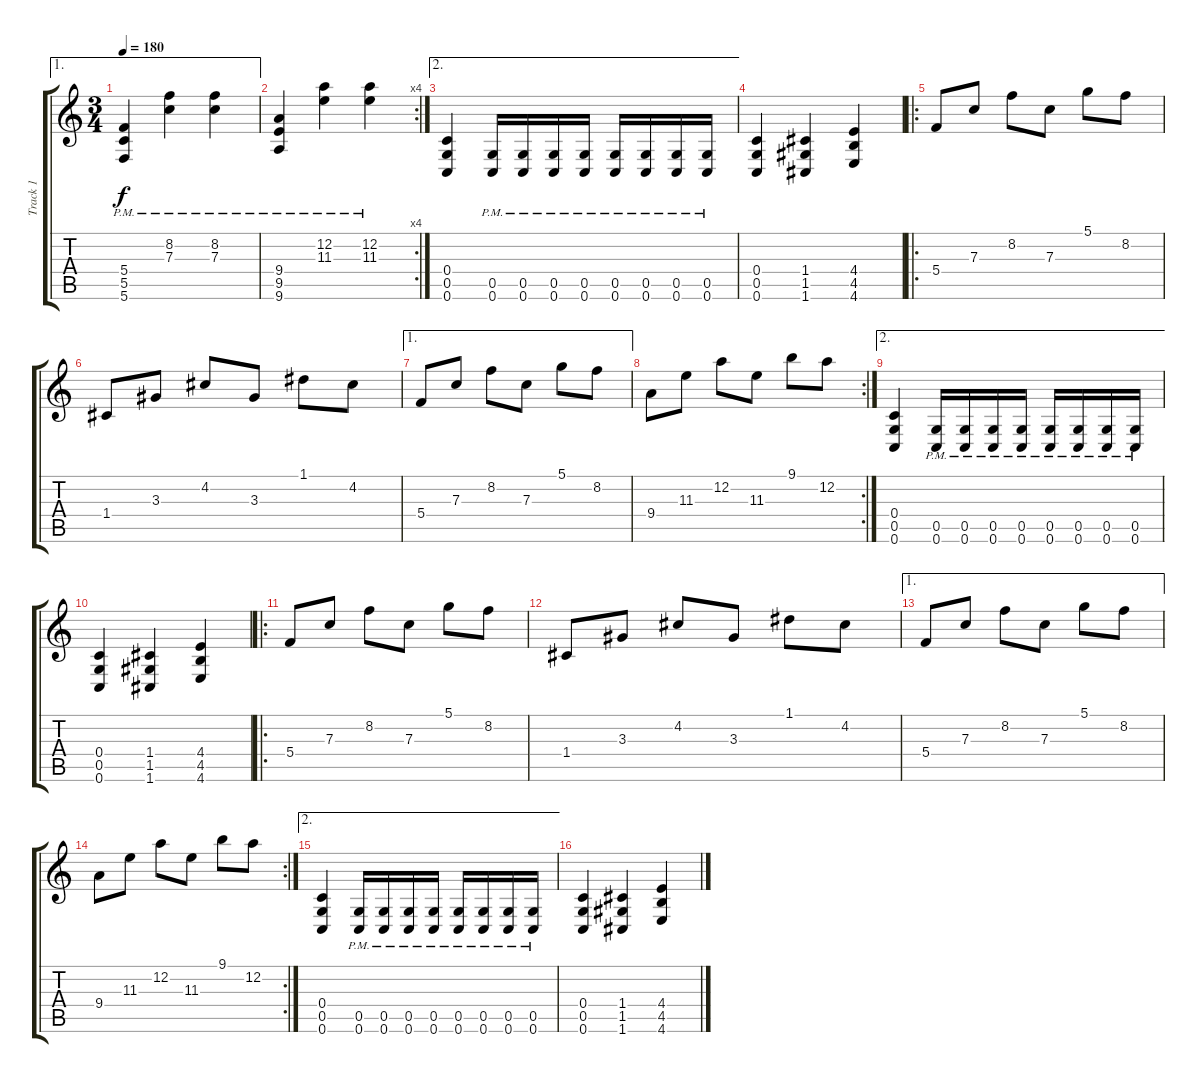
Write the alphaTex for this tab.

\track ("Track 1" "Track 1") {instrument distortionguitar}
\staff {score tabs}
\tuning (D4 A3 F3 C3 G2 C2) {hide}
\ae 1
\ts (3 4)
\tempo 180
\clef g2
\ks c
(5.4{pm} 5.5{pm} 5.6{pm}).4{dy f} (8.2{pm} 7.3{pm}).4 (8.2{pm} 7.3{pm}).4 |
\rc 4
(9.4{pm} 9.5{pm} 9.6{pm}).4 (12.2{pm} 11.3{pm}).4 (12.2{pm} 11.3{pm}).4 |
\ae 2
(0.4 0.5 0.6).4{instrument distortionguitar} (0.5{pm} 0.6{pm}).16 (0.5{pm} 0.6{pm}).16 (0.5{pm} 0.6{pm}).16 (0.5{pm} 0.6{pm}).16 (0.5{pm} 0.6{pm}).16 (0.5{pm} 0.6{pm}).16 (0.5{pm} 0.6{pm}).16 (0.5{pm} 0.6{pm}).16 |
(0.4 0.5 0.6).4 (1.4 1.5 1.6).4 (4.4 4.5 4.6).4 |
\ro
5.4.8 7.3.8 8.2.8 7.3.8 5.1.8 8.2.8 |
1.4.8 3.3.8 4.2.8 3.3.8 1.1.8 4.2.8 |
\ae 1
5.4.8 7.3.8 8.2.8 7.3.8 5.1.8 8.2.8 |
\rc 2
9.4.8 11.3.8 12.2.8 11.3.8 9.1.8 12.2.8 |
\ae 2
(0.4 0.5 0.6).4 (0.5{pm} 0.6{pm}).16 (0.5{pm} 0.6{pm}).16 (0.5{pm} 0.6{pm}).16 (0.5{pm} 0.6{pm}).16 (0.5{pm} 0.6{pm}).16 (0.5{pm} 0.6{pm}).16 (0.5{pm} 0.6{pm}).16 (0.5{pm} 0.6{pm}).16 |
(0.4 0.5 0.6).4 (1.4 1.5 1.6).4 (4.4 4.5 4.6).4 |
\ro
5.4.8 7.3.8 8.2.8 7.3.8 5.1.8 8.2.8 |
1.4.8 3.3.8 4.2.8 3.3.8 1.1.8 4.2.8 |
\ae 1
5.4.8 7.3.8 8.2.8 7.3.8 5.1.8 8.2.8 |
\rc 2
9.4.8 11.3.8 12.2.8 11.3.8 9.1.8 12.2.8 |
\ae 2
(0.4 0.5 0.6).4 (0.5{pm} 0.6{pm}).16 (0.5{pm} 0.6{pm}).16 (0.5{pm} 0.6{pm}).16 (0.5{pm} 0.6{pm}).16 (0.5{pm} 0.6{pm}).16 (0.5{pm} 0.6{pm}).16 (0.5{pm} 0.6{pm}).16 (0.5{pm} 0.6{pm}).16 |
(0.4 0.5 0.6).4 (1.4 1.5 1.6).4 (4.4 4.5 4.6).4
